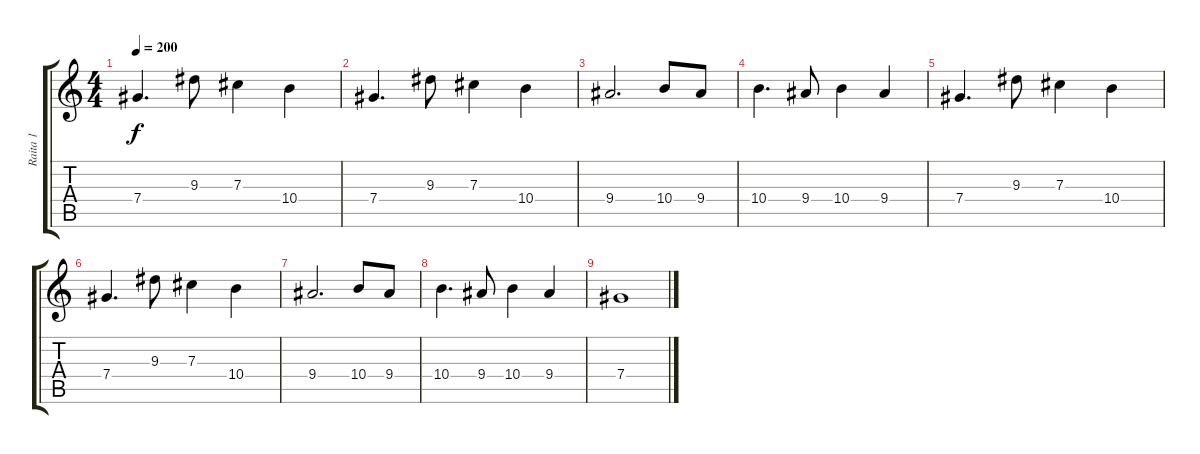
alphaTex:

\track ("Raita 1" "Raita 1") {instrument overdrivenguitar}
\staff {score tabs}
\tuning (Eb4 Bb3 Gb3 Db3 Ab2 Eb2) {hide}
\ts (4 4)
\tempo 200
\clef g2
\ks c
7.4.4{d dy f} 9.3.8 7.3.4 10.4.4 |
7.4.4{d} 9.3.8 7.3.4 10.4.4 |
9.4.2{d} 10.4.8 9.4.8 |
10.4.4{d} 9.4.8 10.4.4 9.4.4 |
7.4.4{d} 9.3.8 7.3.4 10.4.4 |
7.4.4{d} 9.3.8 7.3.4 10.4.4 |
9.4.2{d} 10.4.8 9.4.8 |
10.4.4{d} 9.4.8 10.4.4 9.4.4 |
7.4.1
